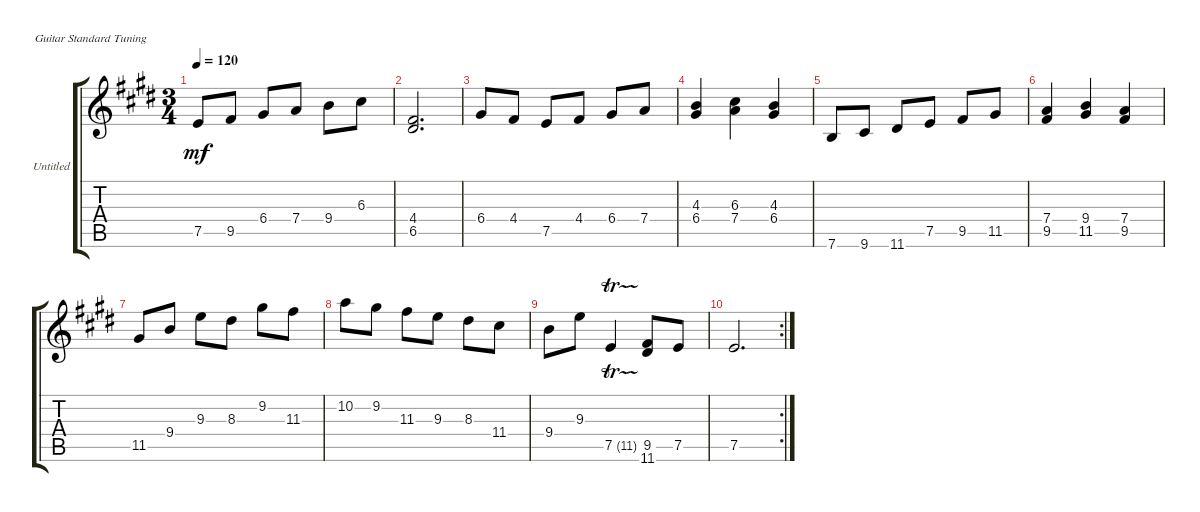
\bracketExtendMode groupsimilarinstruments
\firstSystemTrackNameOrientation horizontal
\otherSystemsTrackNameOrientation horizontal
\track ("Untitled" "Untitled") {instrument acousticguitarnylon}
\staff {score tabs}
\tuning (E4 B3 G3 D3 A2 E2)
\ts (3 4)
\tempo 120
\clef g2
\ks e
7.5.8{dy mf} 9.5.8 6.4.8 7.4.8 9.4.8 6.3.8 |
(4.4 6.5).2{d} |
6.4.8 4.4.8 7.5.8 4.4.8 6.4.8 7.4.8 |
(4.3 6.4).4 (6.3 7.4).4 (4.3 6.4).4 |
7.6.8 9.6.8 11.6.8 7.5.8 9.5.8 11.5.8 |
(7.4 9.5).4 (9.4 11.5).4 (7.4 9.5).4 |
11.5.8 9.4.8 9.3.8 8.3.8 9.2.8 11.3.8 |
10.2.8 9.2.8 11.3.8 9.3.8 8.3.8 11.4.8 |
9.4.8 9.3.8 7.5{tr (11 16)}.4 (9.5 11.6).8 7.5.8 |
\rc 2
7.5.2{d}
